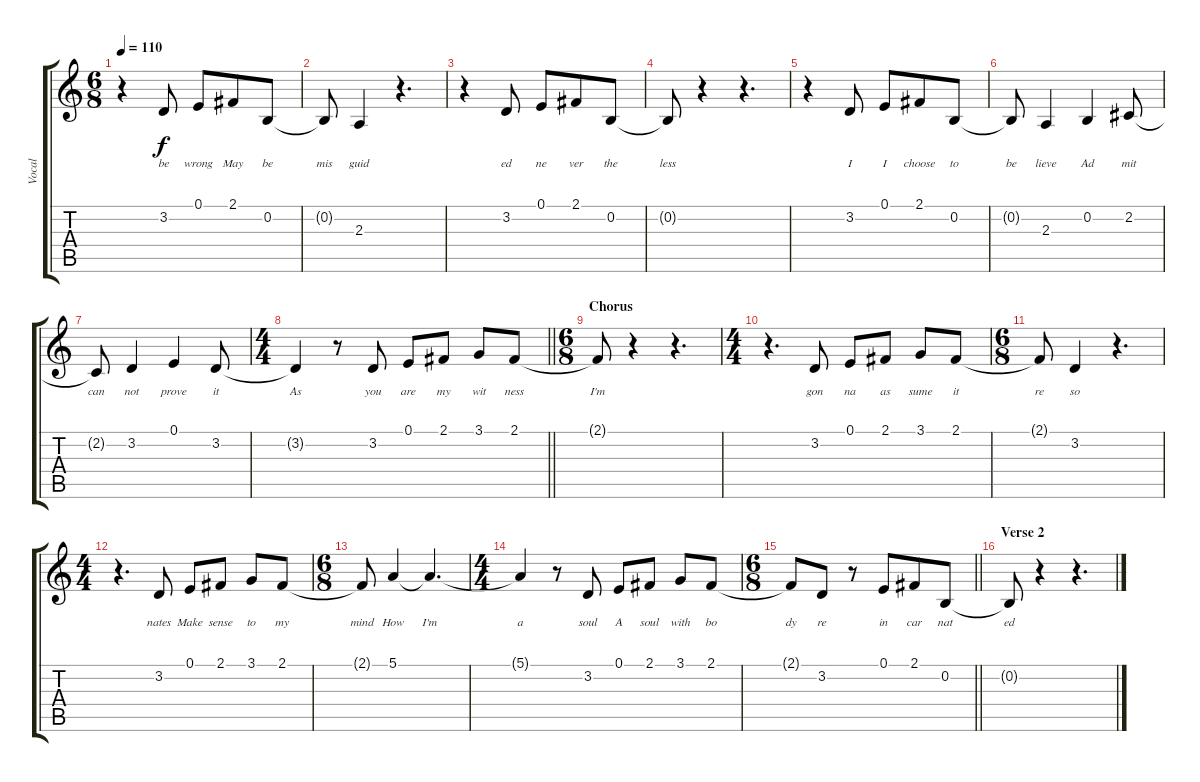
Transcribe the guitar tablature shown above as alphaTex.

\track ("Vocal" "Vocal") {instrument acousticgrandpiano}
\staff {score tabs}
\tuning (E4 B3 G3 D3 A2 E2) {hide}
\ts (6 8)
\tempo 110
\clef g2
\ks c
r.4{dy f} 3.2.8{lyrics (0 "be") lyrics (1 "") lyrics (2 "") lyrics (3 "") lyrics (4 "")} 0.1.8{lyrics (0 "wrong") lyrics (1 "") lyrics (2 "") lyrics (3 "") lyrics (4 "")} 2.1.8{lyrics (0 "May") lyrics (1 "") lyrics (2 "") lyrics (3 "") lyrics (4 "")} 0.2.8{lyrics (0 "be") lyrics (1 "") lyrics (2 "") lyrics (3 "") lyrics (4 "")} |
0.2{t}.8{lyrics (0 "mis") lyrics (1 "") lyrics (2 "") lyrics (3 "") lyrics (4 "")} 2.3.4{lyrics (0 "guid") lyrics (1 "") lyrics (2 "") lyrics (3 "") lyrics (4 "")} r.4{d} |
r.4 3.2.8{lyrics (0 "ed") lyrics (1 "") lyrics (2 "") lyrics (3 "") lyrics (4 "")} 0.1.8{lyrics (0 "ne") lyrics (1 "") lyrics (2 "") lyrics (3 "") lyrics (4 "")} 2.1.8{lyrics (0 "ver") lyrics (1 "") lyrics (2 "") lyrics (3 "") lyrics (4 "")} 0.2.8{lyrics (0 "the") lyrics (1 "") lyrics (2 "") lyrics (3 "") lyrics (4 "")} |
0.2{t}.8{lyrics (0 "less") lyrics (1 "") lyrics (2 "") lyrics (3 "") lyrics (4 "")} r.4 r.4{d} |
r.4 3.2.8{lyrics (0 "I") lyrics (1 "") lyrics (2 "") lyrics (3 "") lyrics (4 "")} 0.1.8{lyrics (0 "I") lyrics (1 "") lyrics (2 "") lyrics (3 "") lyrics (4 "")} 2.1.8{lyrics (0 "choose") lyrics (1 "") lyrics (2 "") lyrics (3 "") lyrics (4 "")} 0.2.8{lyrics (0 "to") lyrics (1 "") lyrics (2 "") lyrics (3 "") lyrics (4 "")} |
0.2{t}.8{lyrics (0 "be") lyrics (1 "") lyrics (2 "") lyrics (3 "") lyrics (4 "")} 2.3.4{lyrics (0 "lieve") lyrics (1 "") lyrics (2 "") lyrics (3 "") lyrics (4 "")} 0.2.4{lyrics (0 "Ad") lyrics (1 "") lyrics (2 "") lyrics (3 "") lyrics (4 "")} 2.2.8{lyrics (0 "mit") lyrics (1 "") lyrics (2 "") lyrics (3 "") lyrics (4 "")} |
2.2{t}.8{lyrics (0 "can") lyrics (1 "") lyrics (2 "") lyrics (3 "") lyrics (4 "")} 3.2.4{lyrics (0 "not") lyrics (1 "") lyrics (2 "") lyrics (3 "") lyrics (4 "")} 0.1.4{lyrics (0 "prove") lyrics (1 "") lyrics (2 "") lyrics (3 "") lyrics (4 "")} 3.2.8{lyrics (0 "it") lyrics (1 "") lyrics (2 "") lyrics (3 "") lyrics (4 "")} |
\ts (4 4)
\barLineRight lightlight
3.2{t}.4{lyrics (0 "As") lyrics (1 "") lyrics (2 "") lyrics (3 "") lyrics (4 "")} r.8 3.2.8{lyrics (0 "you") lyrics (1 "") lyrics (2 "") lyrics (3 "") lyrics (4 "")} 0.1.8{lyrics (0 "are") lyrics (1 "") lyrics (2 "") lyrics (3 "") lyrics (4 "")} 2.1.8{lyrics (0 "my") lyrics (1 "") lyrics (2 "") lyrics (3 "") lyrics (4 "")} 3.1.8{lyrics (0 "wit") lyrics (1 "") lyrics (2 "") lyrics (3 "") lyrics (4 "")} 2.1.8{lyrics (0 "ness") lyrics (1 "") lyrics (2 "") lyrics (3 "") lyrics (4 "")} |
\ts (6 8)
\section ("" "Chorus")
2.1{t}.8{lyrics (0 "I'm") lyrics (1 "") lyrics (2 "") lyrics (3 "") lyrics (4 "")} r.4 r.4{d} |
\ts (4 4)
r.4{d} 3.2.8{lyrics (0 "gon") lyrics (1 "") lyrics (2 "") lyrics (3 "") lyrics (4 "")} 0.1.8{lyrics (0 "na") lyrics (1 "") lyrics (2 "") lyrics (3 "") lyrics (4 "")} 2.1.8{lyrics (0 "as") lyrics (1 "") lyrics (2 "") lyrics (3 "") lyrics (4 "")} 3.1.8{lyrics (0 "sume") lyrics (1 "") lyrics (2 "") lyrics (3 "") lyrics (4 "")} 2.1.8{lyrics (0 "it") lyrics (1 "") lyrics (2 "") lyrics (3 "") lyrics (4 "")} |
\ts (6 8)
2.1{t}.8{lyrics (0 "re") lyrics (1 "") lyrics (2 "") lyrics (3 "") lyrics (4 "")} 3.2.4{lyrics (0 "so") lyrics (1 "") lyrics (2 "") lyrics (3 "") lyrics (4 "")} r.4{d} |
\ts (4 4)
r.4{d} 3.2.8{lyrics (0 "nates") lyrics (1 "") lyrics (2 "") lyrics (3 "") lyrics (4 "")} 0.1.8{lyrics (0 "Make") lyrics (1 "") lyrics (2 "") lyrics (3 "") lyrics (4 "")} 2.1.8{lyrics (0 "sense") lyrics (1 "") lyrics (2 "") lyrics (3 "") lyrics (4 "")} 3.1.8{lyrics (0 "to") lyrics (1 "") lyrics (2 "") lyrics (3 "") lyrics (4 "")} 2.1.8{lyrics (0 "my") lyrics (1 "") lyrics (2 "") lyrics (3 "") lyrics (4 "")} |
\ts (6 8)
2.1{t}.8{lyrics (0 "mind") lyrics (1 "") lyrics (2 "") lyrics (3 "") lyrics (4 "")} 5.1.4{lyrics (0 "How") lyrics (1 "") lyrics (2 "") lyrics (3 "") lyrics (4 "")} 5.1{t}.4{d lyrics (0 "I'm") lyrics (1 "") lyrics (2 "") lyrics (3 "") lyrics (4 "")} |
\ts (4 4)
5.1{t}.4{lyrics (0 "a") lyrics (1 "") lyrics (2 "") lyrics (3 "") lyrics (4 "")} r.8 3.2.8{lyrics (0 "soul") lyrics (1 "") lyrics (2 "") lyrics (3 "") lyrics (4 "")} 0.1.8{lyrics (0 "A") lyrics (1 "") lyrics (2 "") lyrics (3 "") lyrics (4 "")} 2.1.8{lyrics (0 "soul") lyrics (1 "") lyrics (2 "") lyrics (3 "") lyrics (4 "")} 3.1.8{lyrics (0 "with") lyrics (1 "") lyrics (2 "") lyrics (3 "") lyrics (4 "")} 2.1.8{lyrics (0 "bo") lyrics (1 "") lyrics (2 "") lyrics (3 "") lyrics (4 "")} |
\ts (6 8)
\barLineRight lightlight
2.1{t}.8{lyrics (0 "dy") lyrics (1 "") lyrics (2 "") lyrics (3 "") lyrics (4 "")} 3.2.8{lyrics (0 "re") lyrics (1 "") lyrics (2 "") lyrics (3 "") lyrics (4 "")} r.8 0.1.8{lyrics (0 "in") lyrics (1 "") lyrics (2 "") lyrics (3 "") lyrics (4 "")} 2.1.8{lyrics (0 "car") lyrics (1 "") lyrics (2 "") lyrics (3 "") lyrics (4 "")} 0.2.8{lyrics (0 "nat") lyrics (1 "") lyrics (2 "") lyrics (3 "") lyrics (4 "")} |
\section ("" "Verse 2")
0.2{t}.8{lyrics (0 "ed") lyrics (1 "") lyrics (2 "") lyrics (3 "") lyrics (4 "")} r.4 r.4{d}
